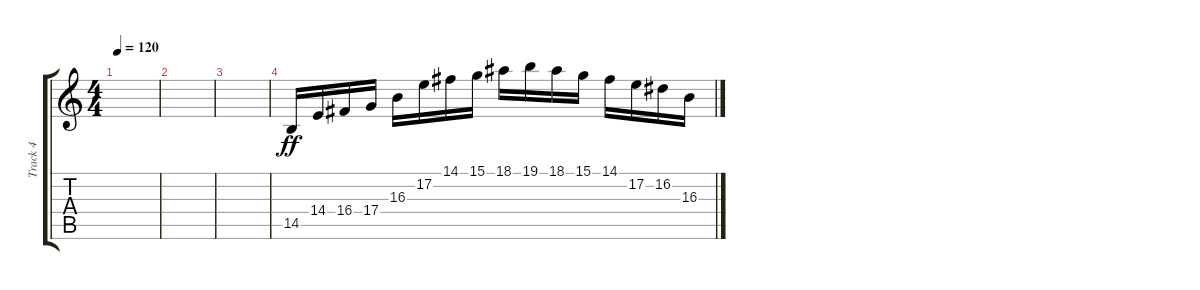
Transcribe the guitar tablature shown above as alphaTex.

\track ("Track 4" "Track 4") {instrument harpsichord}
\staff {score tabs}
\tuning (E4 B3 G3 D3 A2 E2) {hide}
\ts (4 4)
\tempo 120
\clef g2
\ks c
|
|
|
14.5.16{dy ff} 14.4.16 16.4.16 17.4.16 16.3.16 17.2.16 14.1.16 15.1.16 18.1.16 19.1.16 18.1.16 15.1.16 14.1.16 17.2.16 16.2.16 16.3.16
